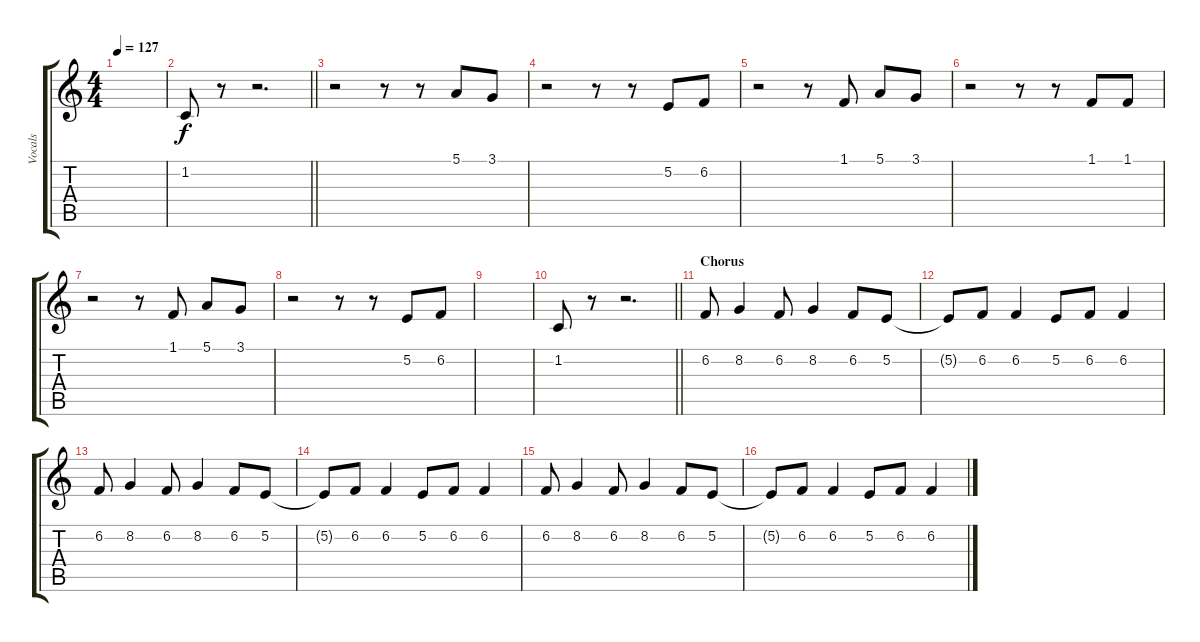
\track ("Vocals" "Vocals") {instrument electricgrandpiano}
\staff {score tabs}
\tuning (E4 B3 G3 D3 A2 E2) {hide}
\ts (4 4)
\tempo 127
\clef g2
\ks c
|
\barLineRight lightlight
1.2.8 r.8 r.2{d} |
r.2 r.8 r.8 5.1.8 3.1.8 |
r.2 r.8 r.8 5.2.8 6.2.8 |
r.2 r.8 1.1.8 5.1.8 3.1.8 |
r.2 r.8 r.8 1.1.8 1.1.8 |
r.2 r.8 1.1.8 5.1.8 3.1.8 |
r.2 r.8 r.8 5.2.8 6.2.8 |
|
\barLineRight lightlight
1.2.8 r.8 r.2{d} |
\section ("" "Chorus")
6.2.8 8.2.4 6.2.8 8.2.4 6.2.8 5.2.8 |
5.2{t}.8 6.2.8 6.2.4 5.2.8 6.2.8 6.2.4 |
6.2.8 8.2.4 6.2.8 8.2.4 6.2.8 5.2.8 |
5.2{t}.8 6.2.8 6.2.4 5.2.8 6.2.8 6.2.4 |
6.2.8 8.2.4 6.2.8 8.2.4 6.2.8 5.2.8 |
5.2{t}.8 6.2.8 6.2.4 5.2.8 6.2.8 6.2.4
